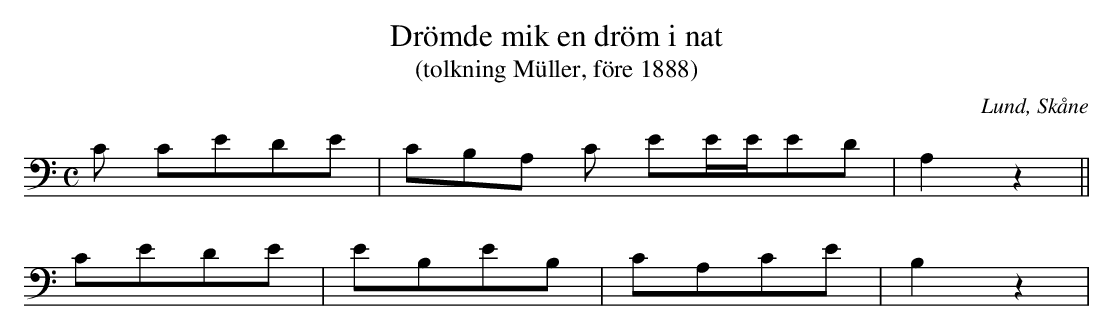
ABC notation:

X:1
T:Drömde mik en dröm i nat
T:(tolkning Müller, före 1888)
O:Lund, Skåne
M:C
L:1/8
K:C clef=bass
C CEDE | CB,A, C EE/E/ED | A,2 z2 ||
CEDE | EB,EB, | CA,CE | B,2 z2 |
